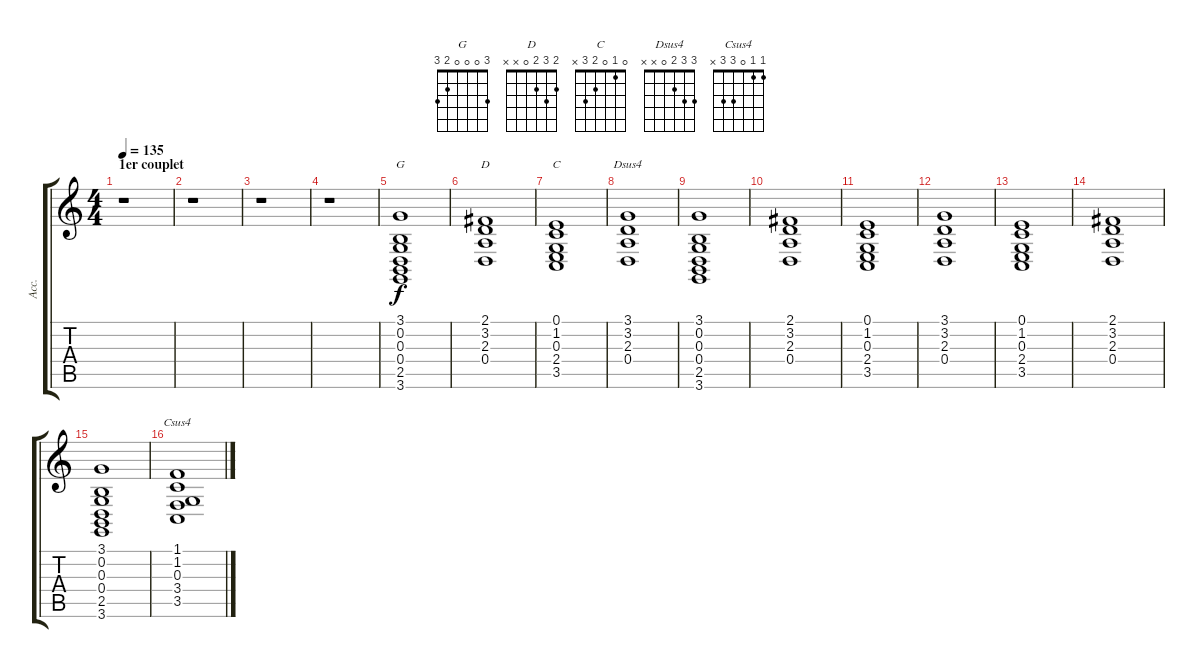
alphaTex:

\track ("Acc." "Acc.") {instrument fx4atmosphere}
\staff {score tabs}
\tuning (E4 B3 G3 D3 A2 E2) {hide}
\chord ("G" 3 0 0 0 2 3)
\chord ("D" 2 3 2 0 x x)
\chord ("C" 0 1 0 2 3 x)
\chord ("Dsus4" 3 3 2 0 x x)
\chord ("Csus4" 1 1 0 3 3 x)
\ts (4 4)
\section ("" "1er couplet")
\tempo 135
\clef g2
\ks c
r.1{dy f instrument fx4atmosphere} |
r.1 |
r.1 |
r.1 |
(3.1 0.2 0.3 0.4 2.5 3.6).1{ch "G"} |
(2.1 3.2 2.3 0.4).1{ch "D"} |
(0.1 1.2 0.3 2.4 3.5).1{ch "C"} |
(3.1 3.2 2.3 0.4).1{ch "Dsus4"} |
(3.1 0.2 0.3 0.4 2.5 3.6).1 |
(2.1 3.2 2.3 0.4).1 |
(0.1 1.2 0.3 2.4 3.5).1 |
(3.1 3.2 2.3 0.4).1 |
(0.1 1.2 0.3 2.4 3.5).1 |
(2.1 3.2 2.3 0.4).1 |
(3.1 0.2 0.3 0.4 2.5 3.6).1 |
(1.1 1.2 0.3 3.4 3.5).1{ch "Csus4"}
